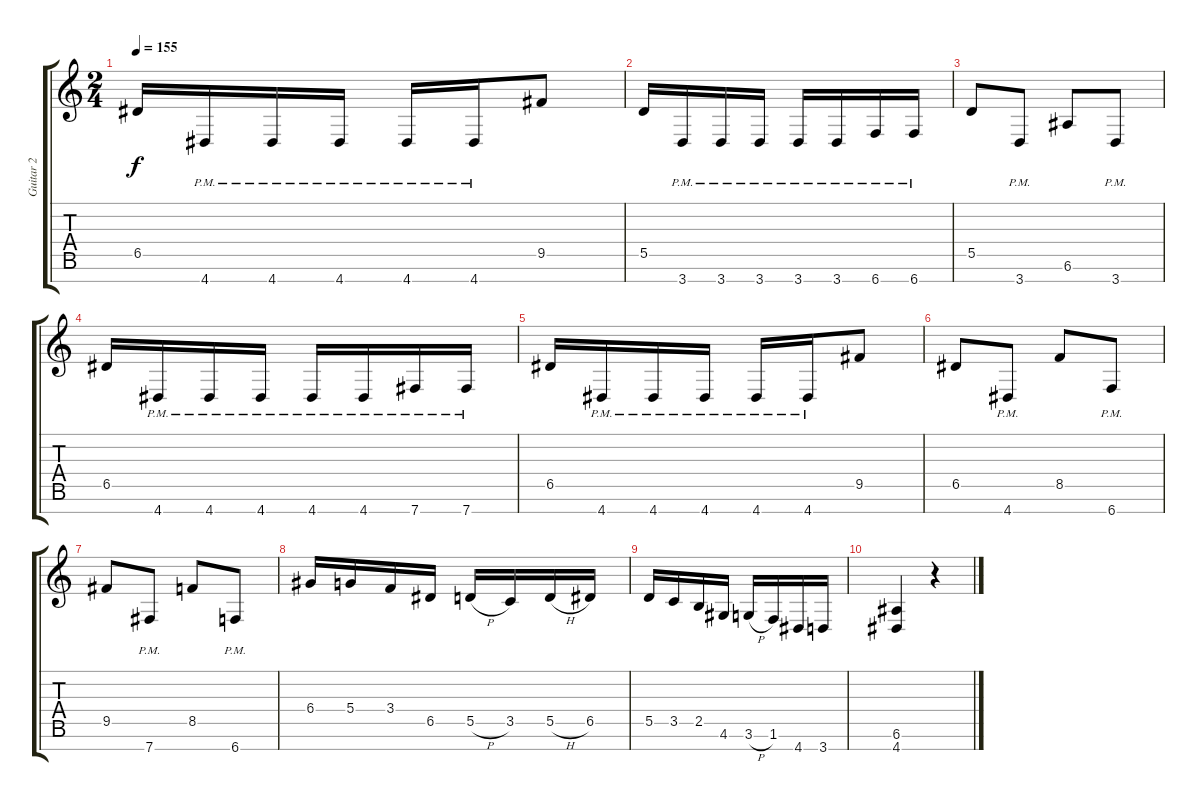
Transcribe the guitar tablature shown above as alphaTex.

\track ("Guitar 2" "Guitar 2") {instrument distortionguitar}
\staff {score tabs}
\tuning (E4 B3 G3 D3 A2 E2 B1) {hide}
\ts (2 4)
\tempo 155
\clef g2
\ks c
6.5.16{dy f} 4.7{pm}.16 4.7{pm}.16 4.7{pm}.16 4.7{pm}.16 4.7{pm}.16 9.5.8 |
5.5.16 3.7{pm}.16 3.7{pm}.16 3.7{pm}.16 3.7{pm}.16 3.7{pm}.16 6.7{pm}.16 6.7{pm}.16 |
5.5.8 3.7{pm}.8 6.6.8 3.7{pm}.8 |
6.5.16 4.7{pm}.16 4.7{pm}.16 4.7{pm}.16 4.7{pm}.16 4.7{pm}.16 7.7{pm}.16 7.7{pm}.16 |
6.5.16 4.7{pm}.16 4.7{pm}.16 4.7{pm}.16 4.7{pm}.16 4.7{pm}.16 9.5.8 |
6.5.8 4.7{pm}.8 8.5.8 6.7{pm}.8 |
9.5.8 7.7{pm}.8 8.5.8 6.7{pm}.8 |
6.4.16 5.4.16 3.4.16 6.5.16 5.5{h}.16 3.5.16 5.5{h}.16 6.5.16 |
5.5.16 3.5.16 2.5.16 4.6.16 3.6{h}.16 1.6.16 4.7.16 3.7.16 |
(6.6 4.7).4 r.4
